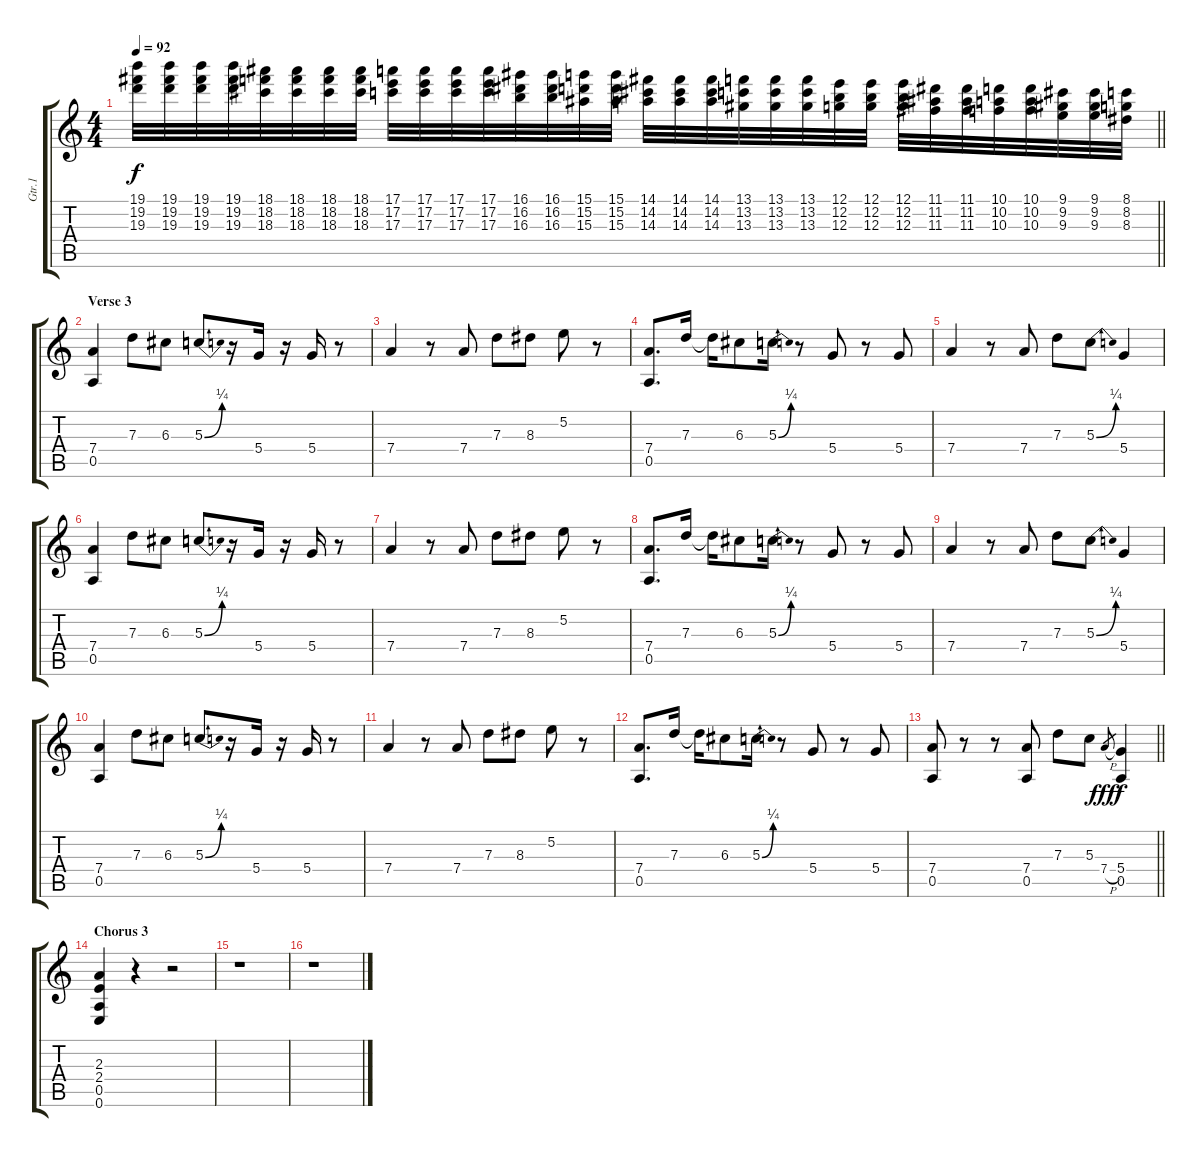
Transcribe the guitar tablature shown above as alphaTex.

\track ("Gtr.1" "Gtr.1") {instrument overdrivenguitar}
\staff {score tabs}
\tuning (E4 B3 G3 D3 A2 E2) {hide}
\ts (4 4)
\tempo 92
\clef g2
\barLineRight lightlight
\ks c
(19.1 19.2 19.3).32{dy f} (19.1 19.2 19.3).32 (19.1 19.2 19.3).32 (19.1 19.2 19.3).32 (18.1 18.2 18.3).32 (18.1 18.2 18.3).32 (18.1 18.2 18.3).32 (18.1 18.2 18.3).32 (17.1 17.2 17.3).32 (17.1 17.2 17.3).32 (17.1 17.2 17.3).32 (17.1 17.2 17.3).32 (16.1 16.2 16.3).32 (16.1 16.2 16.3).32 (15.1 15.2 15.3).32 (15.1 15.2 15.3).32 (14.1 14.2 14.3).32 (14.1 14.2 14.3).32 (14.1 14.2 14.3).32 (13.1 13.2 13.3).32 (13.1 13.2 13.3).32 (13.1 13.2 13.3).32 (12.1 12.2 12.3).32 (12.1 12.2 12.3).32 (12.1 12.2 12.3).32 (11.1 11.2 11.3).32 (11.1 11.2 11.3).32 (10.1 10.2 10.3).32 (10.1 10.2 10.3).32 (9.1 9.2 9.3).32 (9.1 9.2 9.3).32 (8.1 8.2 8.3).32 |
\section ("" "Verse 3")
(7.4 0.5).4 7.3.8 6.3.8 5.3{be (bend 0 0 60 1)}.8 r.16 5.4.16 r.16 5.4.16 r.8 |
7.4.4 r.8 7.4.8 7.3.8 8.3.8 5.2.8 r.8 |
(7.4 0.5).8{d} 7.3.16 7.3{t}.16 6.3.8 5.3{be (bend 0 0 60 1)}.16 r.8 5.4.8 r.8 5.4.8 |
7.4.4 r.8 7.4.8 7.3.8 5.3{be (bend 0 0 60 1)}.8 5.4.4 |
(7.4 0.5).4 7.3.8 6.3.8 5.3{be (bend 0 0 60 1)}.8 r.16 5.4.16 r.16 5.4.16 r.8 |
7.4.4 r.8 7.4.8 7.3.8 8.3.8 5.2.8 r.8 |
(7.4 0.5).8{d} 7.3.16 7.3{t}.16 6.3.8 5.3{be (bend 0 0 60 1)}.16 r.8 5.4.8 r.8 5.4.8 |
7.4.4 r.8 7.4.8 7.3.8 5.3{be (bend 0 0 60 1)}.8 5.4.4 |
(7.4 0.5).4 7.3.8 6.3.8 5.3{be (bend 0 0 60 1)}.8 r.16 5.4.16 r.16 5.4.16 r.8 |
7.4.4 r.8 7.4.8 7.3.8 8.3.8 5.2.8 r.8 |
(7.4 0.5).8{d} 7.3.16 7.3{t}.16 6.3.8 5.3{be (bend 0 0 60 1)}.16 r.8 5.4.8 r.8 5.4.8 |
\barLineRight lightlight
(7.4 0.5).8 r.8 r.8 (7.4 0.5).8 7.3.8 5.3.8 7.4{h}.8{gr dy fff} (5.4 0.5).4{dy f} |
\section ("" "Chorus 3")
(2.3 2.4 0.5 0.6).4 r.4 r.2 |
r.1 |
r.1
